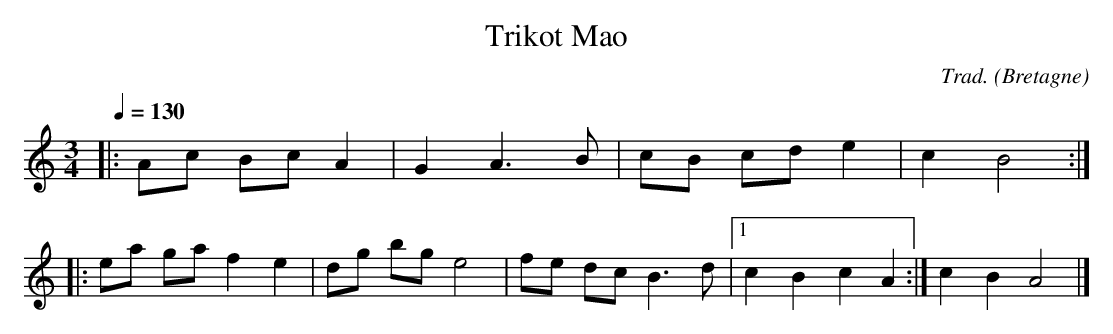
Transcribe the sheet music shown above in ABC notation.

X:1
T:Trikot Mao
C:Trad.
O:Bretagne
M:3/4
L:1/8
Q:1/4=130
K:C
|:Ac Bc A2 |G2  A3 B | cB cd e2 | c2 B4 ::
ea ga f2 e2 | dg bg  e4 | fe  dc B3 d |1 c2 B2 c2 A2 :| c2 B2 A4 |]
